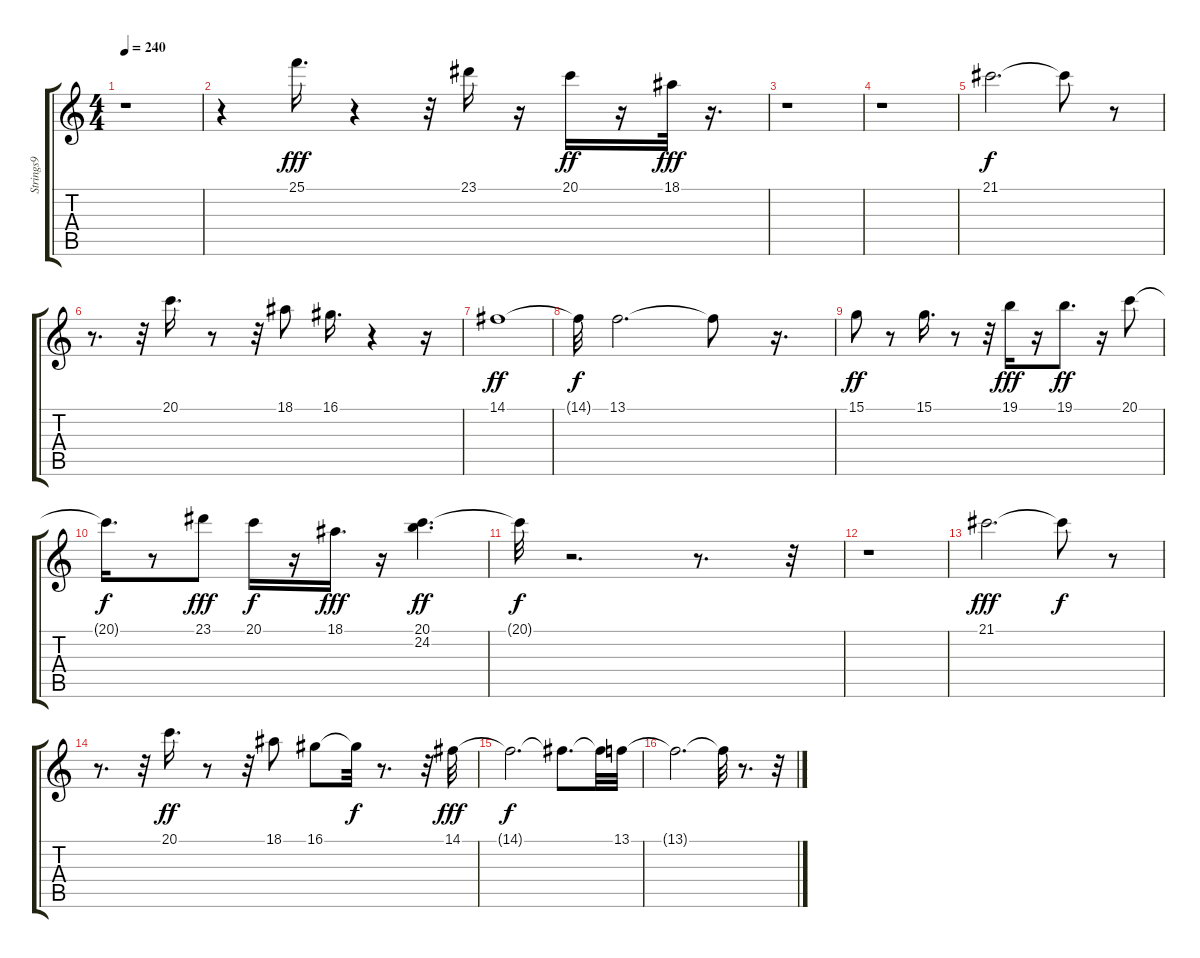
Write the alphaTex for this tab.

\track ("Strings9" "Strings9") {instrument stringensemble1}
\staff {score tabs}
\tuning (E4 B3 G3 D3 A2 E2) {hide}
\ts (4 4)
\tempo 240
\clef g2
\ks c
r.1{dy f} |
r.4 25.1.16{d dy fff} r.4 r.32 23.1.16 r.16 20.1.16{dy ff} r.16 18.1.32{dy fff} r.16{d} |
r.1 |
r.1 |
21.1.2{d dy f} 21.1{t}.8 r.8 |
r.8{d} r.32 20.1.16{d} r.8 r.32 18.1.8 16.1.16{d} r.4 r.16 |
14.1.1{dy ff} |
14.1{t}.32{dy f} 13.1.2{d} 13.1{t}.8 r.16{d} |
15.1.8{dy ff} r.8 15.1.16{d} r.8 r.32 19.1.16{dy fff} r.16 19.1.8{d dy ff} r.16 20.1.8 |
20.1{t}.16{d dy f} r.8 23.1.8{dy fff} 20.1.16{dy f} r.16 18.1.16{d dy fff} r.16 (20.1 24.2).4{d dy ff} |
20.1{t}.32{dy f} r.2{d} r.8{d} r.32 |
r.1 |
21.1.2{d dy fff} 21.1{t}.8{dy f} r.8 |
r.8{d} r.32 20.1.16{d dy ff} r.8 r.32 18.1.8 16.1.8 16.1{t}.32{dy f} r.8{d} r.32 14.1.32{dy fff} |
14.1{t}.2{d dy f} 14.1{t}.8{d} 14.1{t}.32 13.1.32 |
13.1{t}.2{d} 13.1{t}.32 r.8{d} r.32
